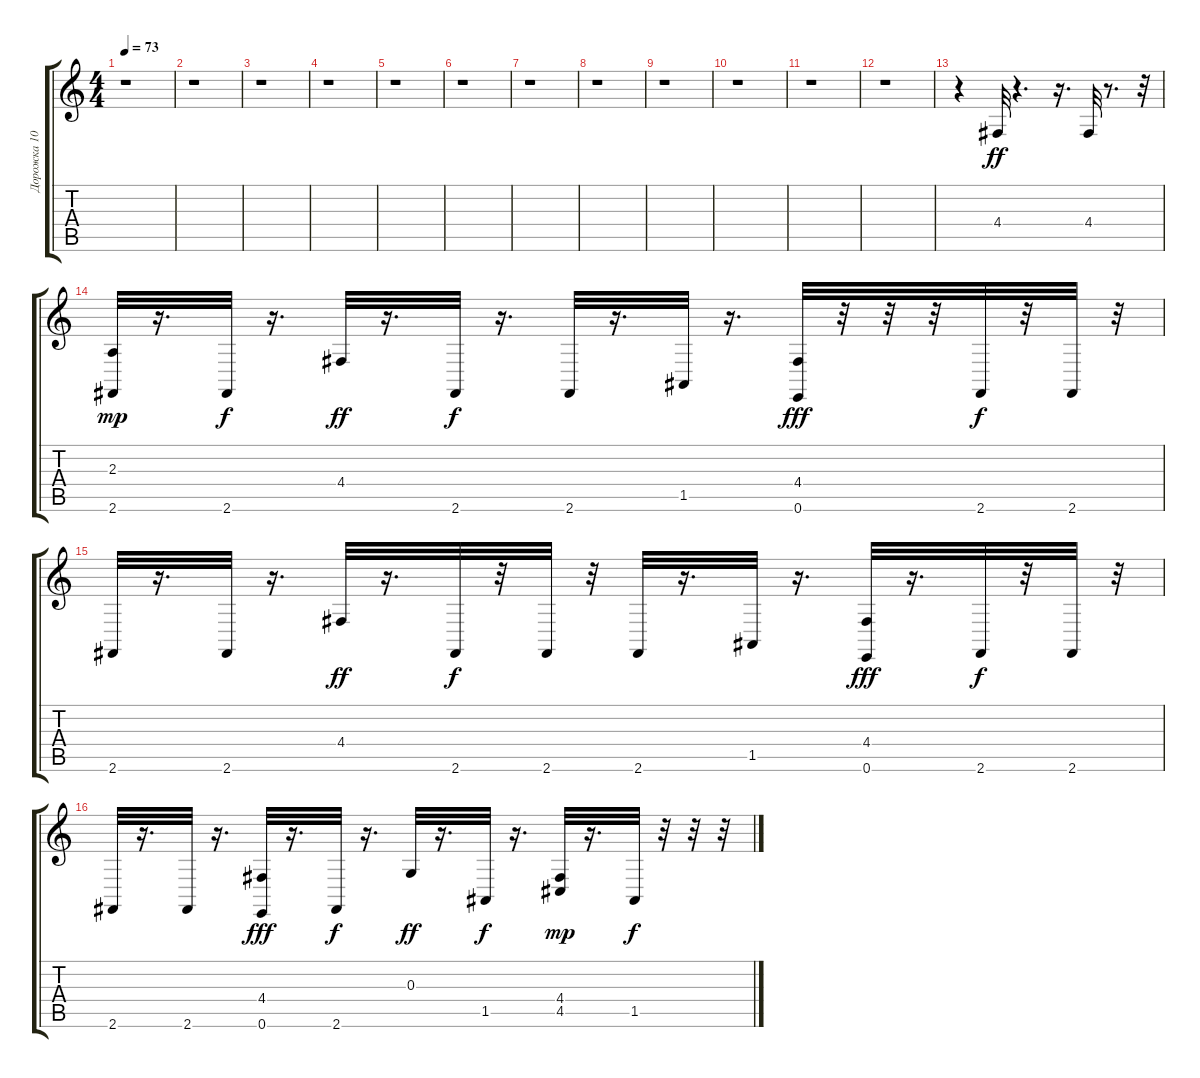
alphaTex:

\track ("Дорожка 10" "Дорожка 10") {instrument drawbarorgan}
\staff {score tabs}
\tuning (E4 B3 G3 D3 A2 E2) {hide}
\ts (4 4)
\tempo 73
\clef g2
\ks c
r.1{dy mp} |
r.1 |
r.1 |
r.1 |
r.1 |
r.1 |
r.1 |
r.1 |
r.1 |
r.1 |
r.1 |
r.1 |
r.4 4.4.32{dy ff} r.4{d} r.16{d} 4.4.32 r.8{d} r.32 |
(2.3 2.6).32{dy mp} r.16{d} 2.6.32{dy f} r.16{d} 4.4.32{dy ff} r.16{d} 2.6.32{dy f} r.16{d} 2.6.32 r.16{d} 1.5.32 r.16{d} (4.4 0.6).32{dy fff} r.32 r.32 r.32 2.6.32{dy f} r.32 2.6.32 r.32 |
2.6.32 r.16{d} 2.6.32 r.16{d} 4.4.32{dy ff} r.16{d} 2.6.32{dy f} r.32 2.6.32 r.32 2.6.32 r.16{d} 1.5.32 r.16{d} (4.4 0.6).32{dy fff} r.16{d} 2.6.32{dy f} r.32 2.6.32 r.32 |
2.6.32 r.16{d} 2.6.32 r.16{d} (4.4 0.6).32{dy fff} r.16{d} 2.6.32{dy f} r.16{d} 0.3.32{dy ff} r.16{d} 1.5.32{dy f} r.16{d} (4.4 4.5).32{dy mp} r.16{d} 1.5.32{dy f} r.32 r.32 r.32
